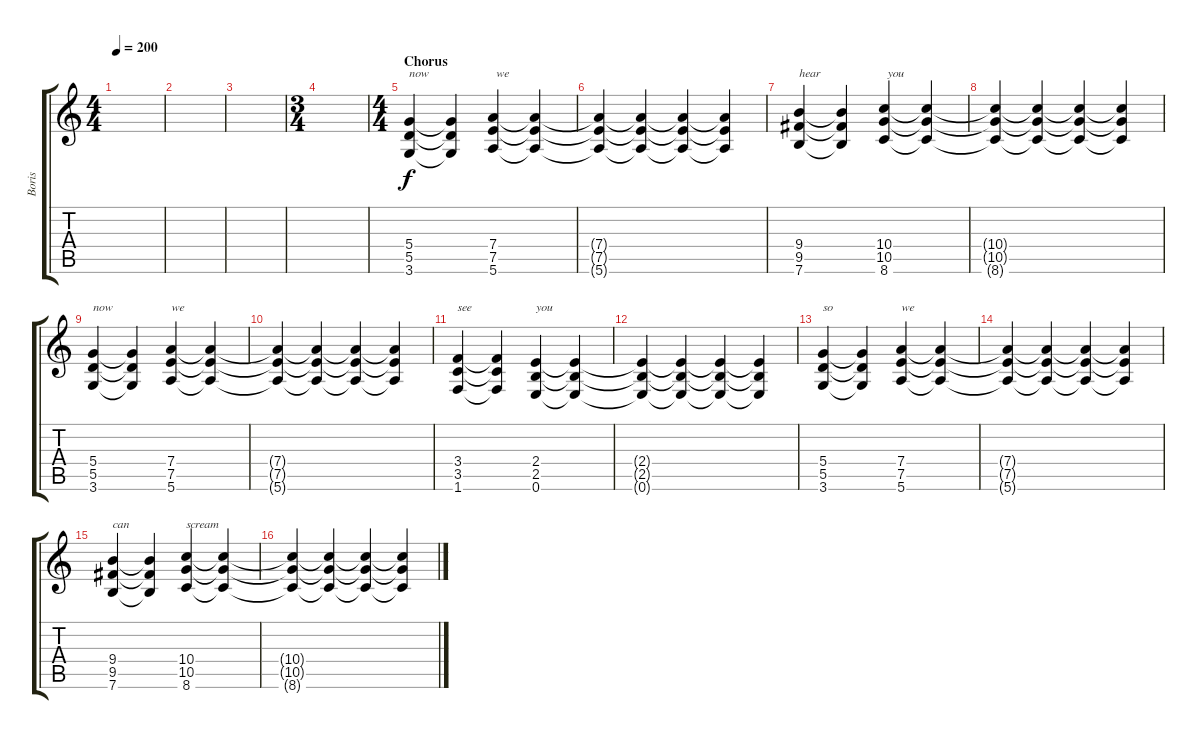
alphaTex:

\track ("Boris" "Boris") {instrument distortionguitar}
\staff {score tabs}
\tuning (E4 B3 G3 D3 A2 E2) {hide}
\ts (4 4)
\tempo 200
\clef g2
\ks c
|
|
|
\ts (3 4)
|
\ts (4 4)
\section ("" "Chorus")
(5.4 5.5 3.6).4{txt "now"} (5.4{t} 5.5{t} 3.6{t}).4 (7.4 7.5 5.6).4{txt " we"} (7.4{t} 7.5{t} 5.6{t}).4 |
(7.4{t} 7.5{t} 5.6{t}).4 (7.4{t} 7.5{t} 5.6{t}).4 (7.4{t} 7.5{t} 5.6{t}).4 (7.4{t} 7.5{t} 5.6{t}).4 |
(9.4 9.5 7.6).4{txt "hear"} (9.4{t} 9.5{t} 7.6{t}).4 (10.4 10.5 8.6).4{txt " you"} (10.4{t} 10.5{t} 8.6{t}).4 |
(10.4{t} 10.5{t} 8.6{t}).4 (10.4{t} 10.5{t} 8.6{t}).4 (10.4{t} 10.5{t} 8.6{t}).4 (10.4{t} 10.5{t} 8.6{t}).4 |
(5.4 5.5 3.6).4{txt "now"} (5.4{t} 5.5{t} 3.6{t}).4 (7.4 7.5 5.6).4{txt "we"} (7.4{t} 7.5{t} 5.6{t}).4 |
(7.4{t} 7.5{t} 5.6{t}).4 (7.4{t} 7.5{t} 5.6{t}).4 (7.4{t} 7.5{t} 5.6{t}).4 (7.4{t} 7.5{t} 5.6{t}).4 |
(3.4 3.5 1.6).4{txt "see"} (3.4{t} 3.5{t} 1.6{t}).4 (2.4 2.5 0.6).4{txt "you"} (2.4{t} 2.5{t} 0.6{t}).4 |
(2.4{t} 2.5{t} 0.6{t}).4 (2.4{t} 2.5{t} 0.6{t}).4 (2.4{t} 2.5{t} 0.6{t}).4 (2.4{t} 2.5{t} 0.6{t}).4 |
(5.4 5.5 3.6).4{txt "so"} (5.4{t} 5.5{t} 3.6{t}).4 (7.4 7.5 5.6).4{txt "we"} (7.4{t} 7.5{t} 5.6{t}).4 |
(7.4{t} 7.5{t} 5.6{t}).4 (7.4{t} 7.5{t} 5.6{t}).4 (7.4{t} 7.5{t} 5.6{t}).4 (7.4{t} 7.5{t} 5.6{t}).4 |
(9.4 9.5 7.6).4{txt "can"} (9.4{t} 9.5{t} 7.6{t}).4 (10.4 10.5 8.6).4{txt "scream"} (10.4{t} 10.5{t} 8.6{t}).4 |
(10.4{t} 10.5{t} 8.6{t}).4 (10.4{t} 10.5{t} 8.6{t}).4 (10.4{t} 10.5{t} 8.6{t}).4 (10.4{t} 10.5{t} 8.6{t}).4
